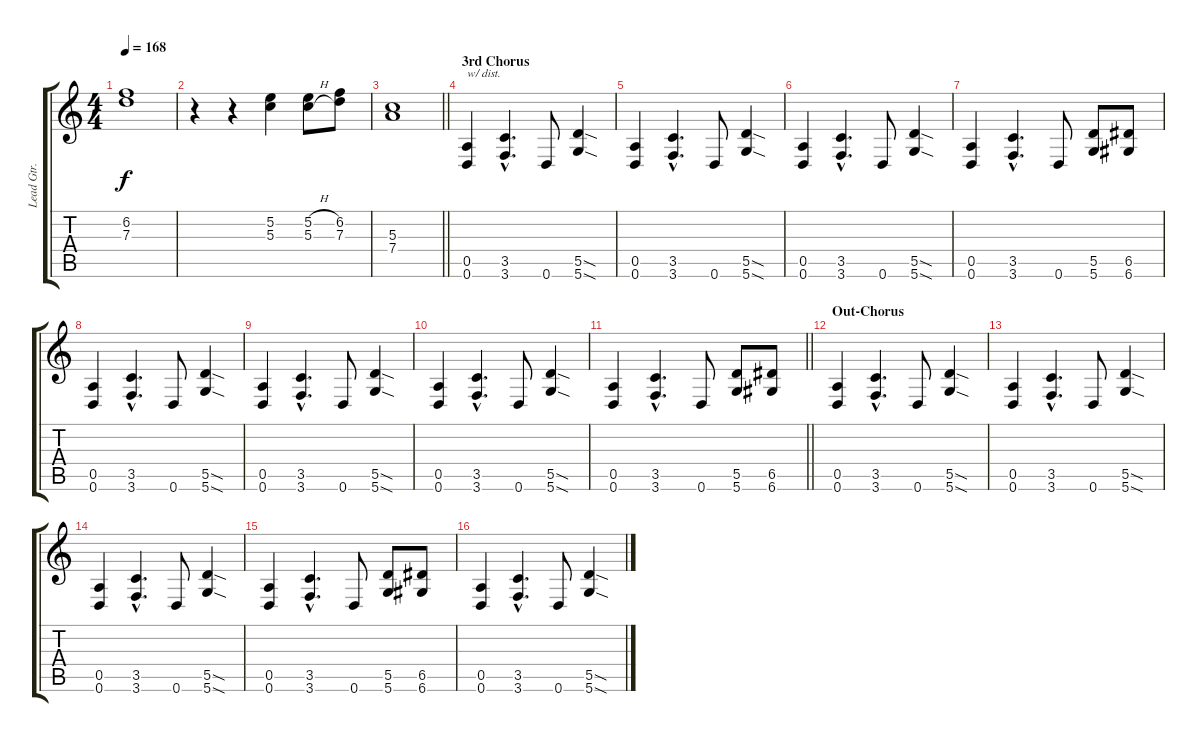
\track ("Lead Gtr. (T. Kielinen)" "Lead Gtr. ") {instrument distortionguitar}
\staff {score tabs}
\tuning (E4 B3 G3 D3 A2 D2) {hide}
\ts (4 4)
\tempo 168
\clef g2
\ks c
(6.2 7.3).1{dy f volume 10 instrument overdrivenguitar} |
r.4{volume 10 instrument overdrivenguitar} r.4 (5.2 5.3).4 (5.2{h} 5.3{h}).8 (6.2 7.3).8 |
\barLineRight lightlight
(5.3 7.4).1{volume 10 instrument overdrivenguitar} |
\section ("" "3rd Chorus")
(0.5 0.6).4{txt "w/ dist." instrument distortionguitar} (3.5{hac} 3.6{hac}).4{d} 0.6.8 (5.5{sod} 5.6{sod}).4 |
(0.5 0.6).4 (3.5{hac} 3.6{hac}).4{d} 0.6.8 (5.5{sod} 5.6{sod}).4 |
(0.5 0.6).4 (3.5{hac} 3.6{hac}).4{d} 0.6.8 (5.5{sod} 5.6{sod}).4 |
(0.5 0.6).4 (3.5{hac} 3.6{hac}).4{d} 0.6.8 (5.5 5.6).8 (6.5 6.6).8 |
(0.5 0.6).4 (3.5{hac} 3.6{hac}).4{d} 0.6.8 (5.5{sod} 5.6{sod}).4 |
(0.5 0.6).4 (3.5{hac} 3.6{hac}).4{d} 0.6.8 (5.5{sod} 5.6{sod}).4 |
(0.5 0.6).4 (3.5{hac} 3.6{hac}).4{d} 0.6.8 (5.5{sod} 5.6{sod}).4 |
\barLineRight lightlight
(0.5 0.6).4 (3.5{hac} 3.6{hac}).4{d} 0.6.8 (5.5 5.6).8 (6.5 6.6).8 |
\section ("" "Out-Chorus")
(0.5 0.6).4 (3.5{hac} 3.6{hac}).4{d} 0.6.8 (5.5{sod} 5.6{sod}).4 |
(0.5 0.6).4 (3.5{hac} 3.6{hac}).4{d} 0.6.8 (5.5{sod} 5.6{sod}).4 |
(0.5 0.6).4 (3.5{hac} 3.6{hac}).4{d} 0.6.8 (5.5{sod} 5.6{sod}).4 |
(0.5 0.6).4 (3.5{hac} 3.6{hac}).4{d} 0.6.8 (5.5 5.6).8 (6.5 6.6).8 |
(0.5 0.6).4 (3.5{hac} 3.6{hac}).4{d} 0.6.8 (5.5{sod} 5.6{sod}).4
